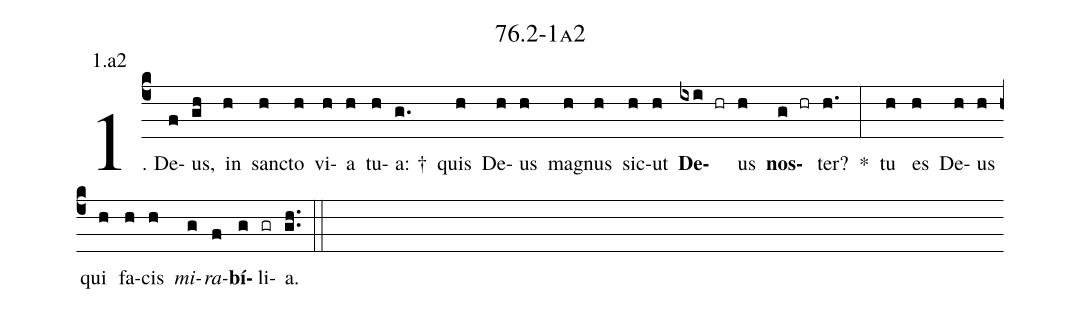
name: 76.2-1a2;
annotation: 1.a2;
%%
(c4)1. De(f)us,(gh) in(h) sanc(h)to(h) vi(h)a(h) tu(h)a: †(g.) quis(h) De(h)us(h) ma(h)gnus(h) sic(h)ut(h) <b>De</b>(ixi hr)us(h) <b>nos</b>(g hr)ter?(h.) *(:) tu(h) es(h) De(h)us(h) qui(h) fa(h)cis(h) <i>mi</i>(g)<i>ra</i>(f)<b>bí</b>(g)li(gr)a.(gh..) (::)
